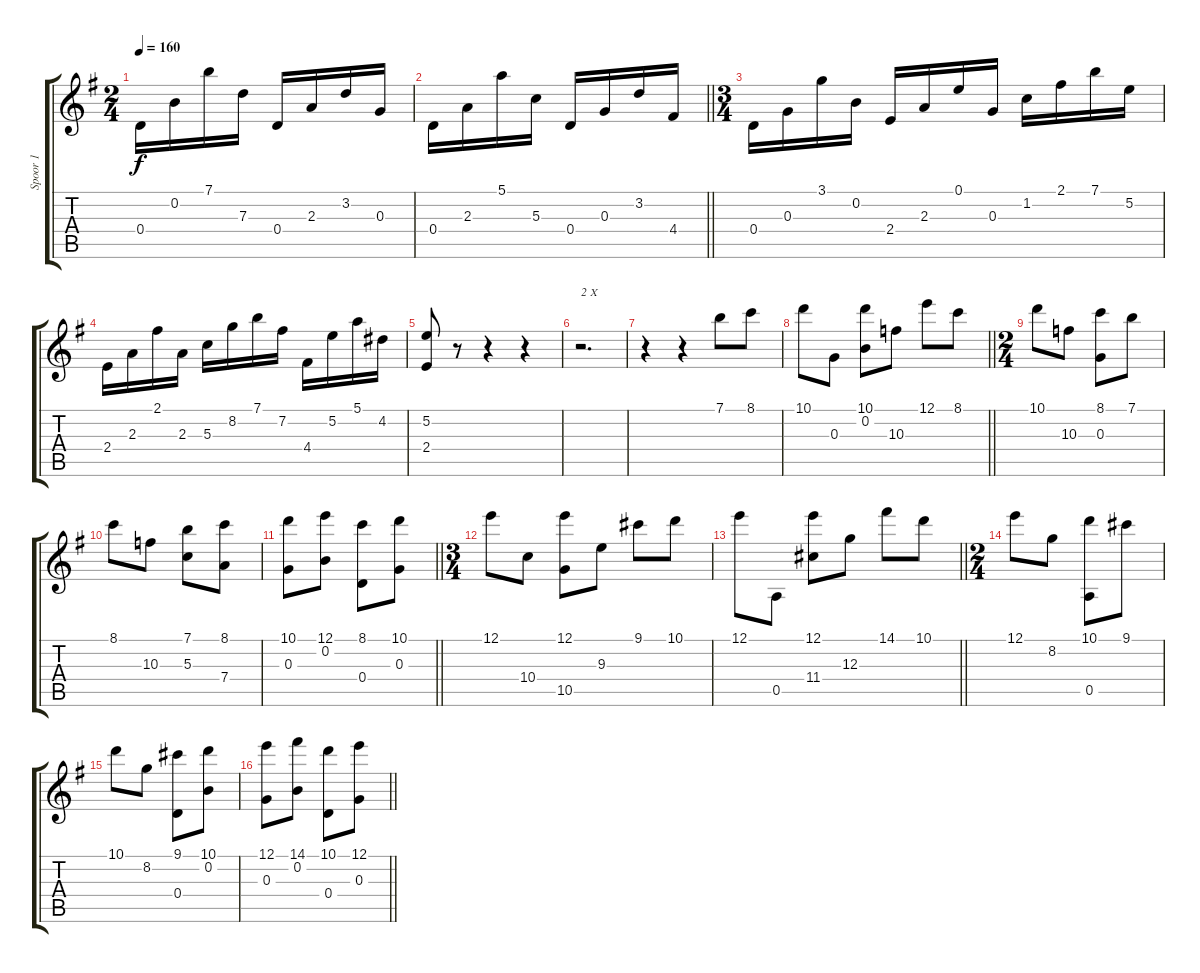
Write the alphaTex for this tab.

\track ("Spoor 1" "Spoor 1") {instrument acousticguitarnylon}
\staff {score tabs}
\tuning (E4 B3 G3 D3 A2 E2) {hide}
\ts (2 4)
\tempo 160
\clef g2
\ks g
0.4.16{dy f} 0.2.16 7.1.16 7.3.16 0.4.16 2.3.16 3.2.16 0.3.16 |
\barLineRight lightlight
0.4.16 2.3.16 5.1.16 5.3.16 0.4.16 0.3.16 3.2.16 4.4.16 |
\ts (3 4)
0.4.16 0.3.16 3.1.16 0.2.16 2.4.16 2.3.16 0.1.16 0.3.16 1.2.16 2.1.16 7.1.16 5.2.16 |
2.4.16 2.3.16 2.1.16 2.3.16 5.3.16 8.2.16 7.1.16 7.2.16 4.4.16 5.2.16 5.1.16 4.2.16 |
(5.2 2.4).8 r.8 r.4 r.4 |
r.2{d txt "2 X"} |
r.4 r.4 7.1.8 8.1.8 |
\barLineRight lightlight
10.1.8 0.3.8 (10.1 0.2).8 10.3.8 12.1.8 8.1.8 |
\ts (2 4)
10.1.8 10.3.8 (8.1 0.3).8 7.1.8 |
8.1.8 10.3.8 (7.1 5.3).8 (8.1 7.4).8 |
\barLineRight lightlight
(10.1 0.3).8 (12.1 0.2).8 (8.1 0.4).8 (10.1 0.3).8 |
\ts (3 4)
12.1.8 10.4.8 (12.1 10.5).8 9.3.8 9.1.8 10.1.8 |
\barLineRight lightlight
12.1.8 0.5.8 (12.1 11.4).8 12.3.8 14.1.8 10.1.8 |
\ts (2 4)
12.1.8 8.2.8 (10.1 0.5).8 9.1.8 |
10.1.8 8.2.8 (9.1 0.4).8 (10.1 0.2).8 |
\barLineRight lightlight
(12.1 0.3).8 (14.1 0.2).8 (10.1 0.4).8 (12.1 0.3).8
